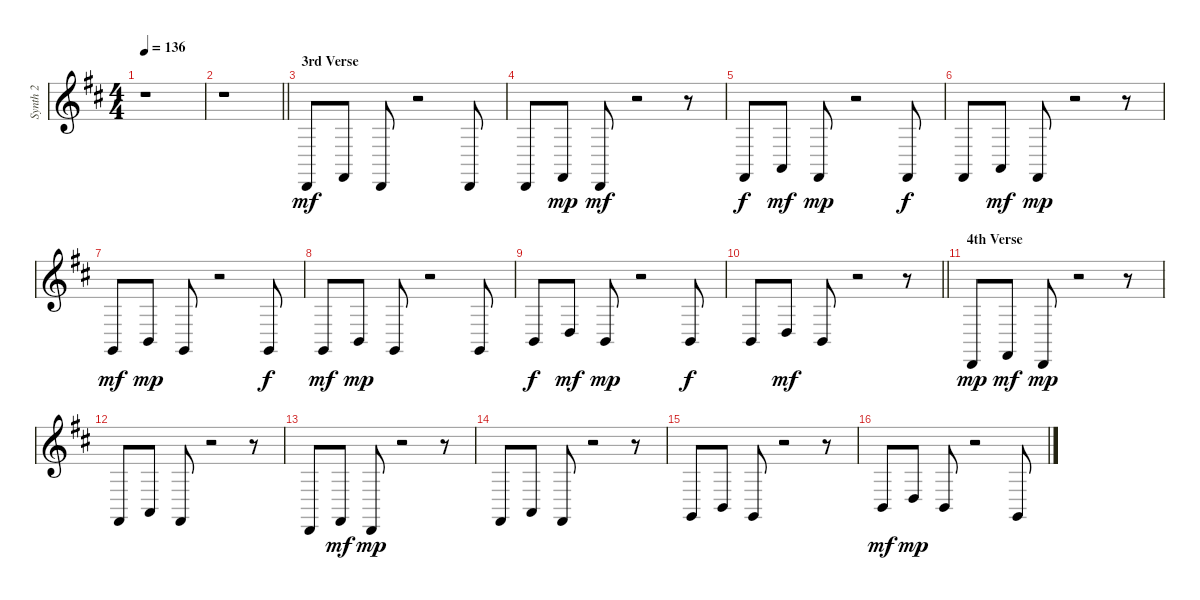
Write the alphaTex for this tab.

\track ("Synth 2" "Synth 2") {instrument pad3polysynth}
\staff {score}
\tuning (E4 B3 G3 D3 A2 D2) {hide}
\ts (4 4)
\tempo 136
\clef g2
\ks bminor
r.1{dy mp} |
\barLineRight lightlight
r.1 |
\section ("" "3rd Verse")
0.6.8{dy mf} 4.6.8 0.6.8 r.2 0.6.8 |
0.6.8 4.6.8{dy mp} 0.6.8{dy mf} r.2 r.8 |
4.6.8{dy f} 0.5.8{dy mf} 4.6.8{dy mp} r.2 4.6.8{dy f} |
4.6.8 0.5.8{dy mf} 4.6.8{dy mp} r.2 r.8 |
5.6.8{dy mf} 2.5.8{dy mp} 5.6.8 r.2 5.6.8{dy f} |
5.6.8{dy mf} 2.5.8{dy mp} 5.6.8 r.2 5.6.8 |
2.5.8{dy f} 0.4.8{dy mf} 2.5.8{dy mp} r.2 2.5.8{dy f} |
\barLineRight lightlight
2.5.8 0.4.8{dy mf} 2.5.8 r.2 r.8 |
\section ("" "4th Verse")
0.6.8{dy mp} 4.6.8{dy mf} 0.6.8{dy mp} r.2 r.8 |
4.6.8 0.5.8 4.6.8 r.2 r.8 |
0.6.8 4.6.8{dy mf} 0.6.8{dy mp} r.2 r.8 |
4.6.8 0.5.8 4.6.8 r.2 r.8 |
5.6.8 2.5.8 5.6.8 r.2 r.8 |
2.5.8{dy mf} 0.4.8{dy mp} 2.5.8 r.2 5.6.8
